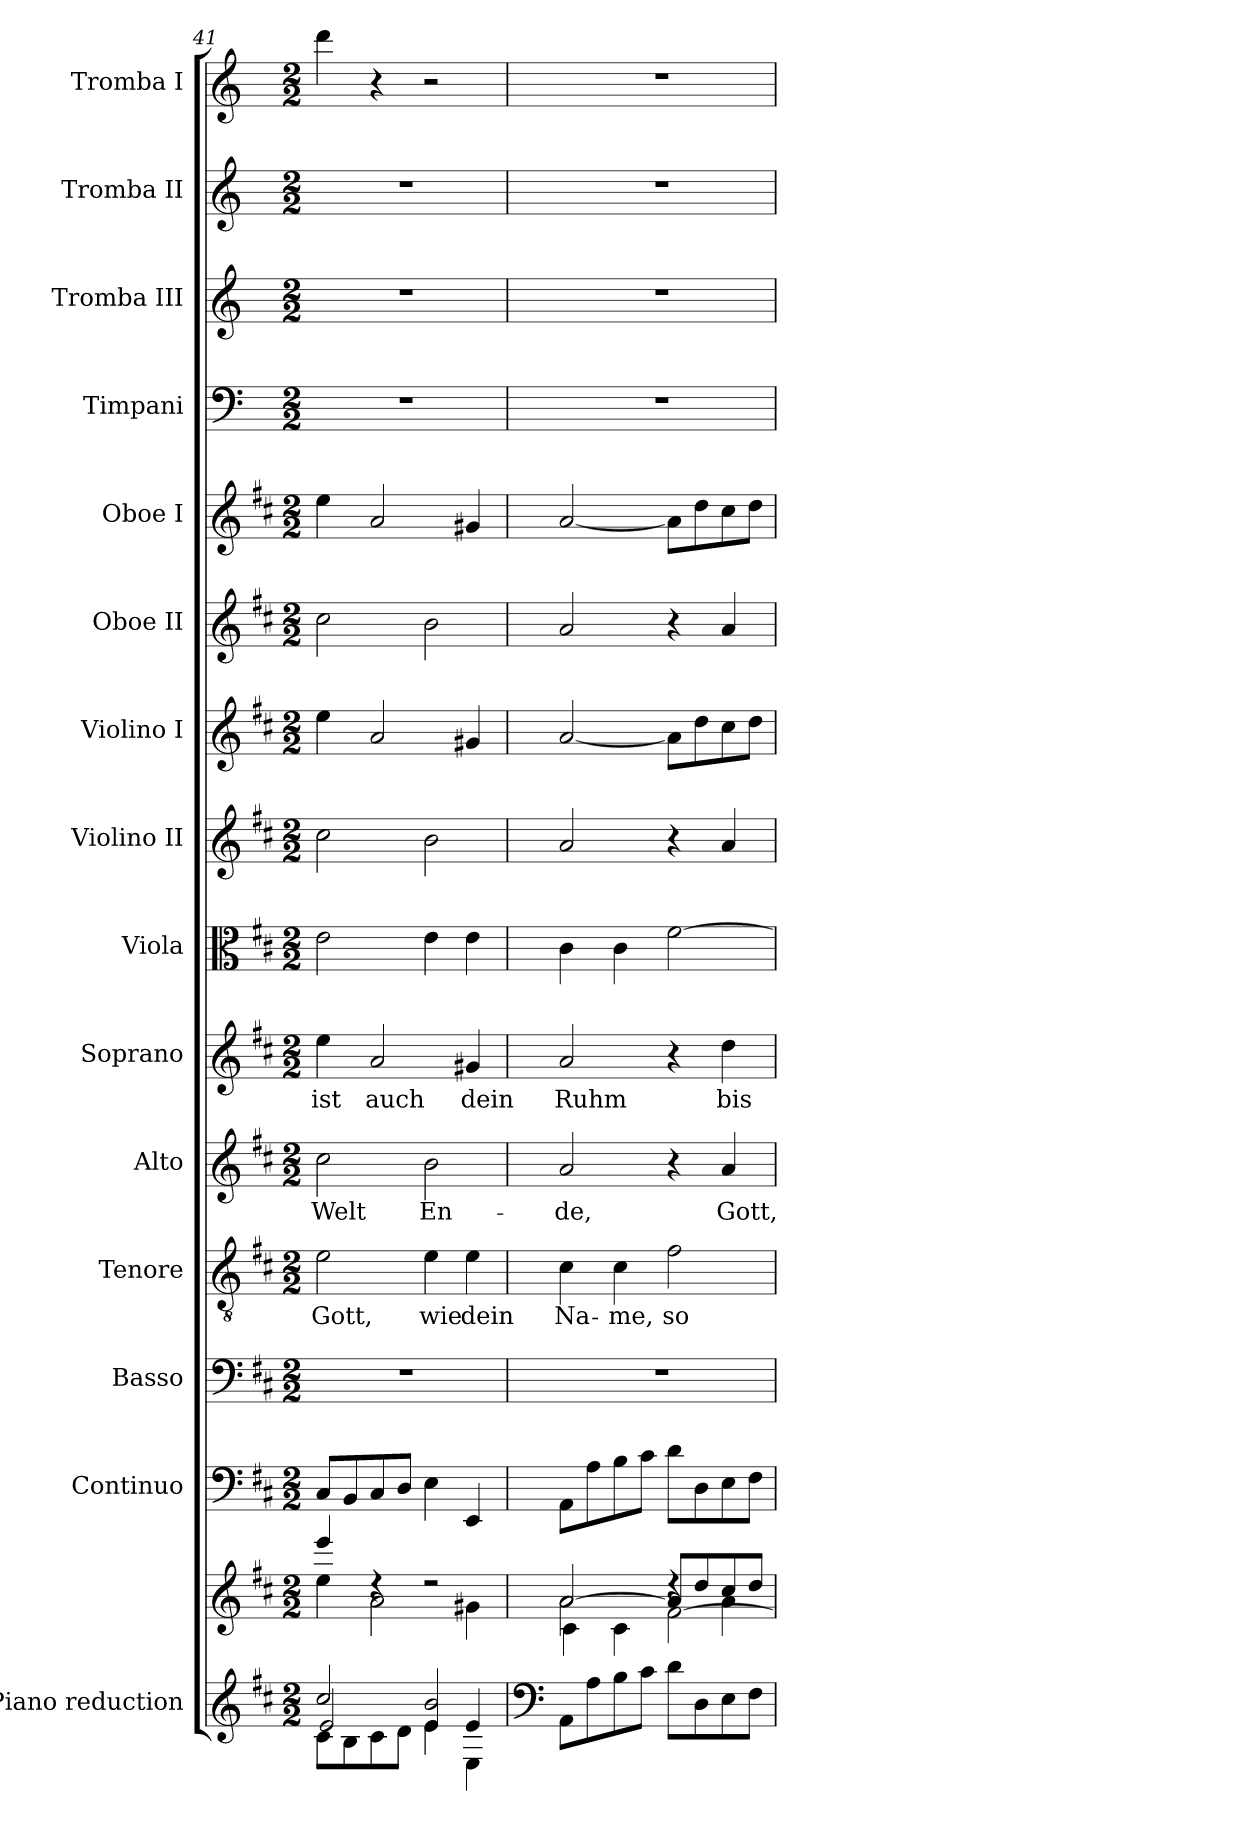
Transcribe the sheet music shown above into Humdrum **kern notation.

**kern	**kern	**kern	**kern	**kern	**text	**kern	**text	**kern	**text	**kern	**kern	**kern	**kern	**kern	**kern	**kern	**kern	**kern
*part15	*part15	*part14	*part13	*part12	*part12	*part11	*part11	*part10	*part10	*part9	*part8	*part7	*part6	*part5	*part4	*part3	*part2	*part1
*staff16	*staff15	*staff14	*staff13	*staff12	*staff12	*staff11	*staff11	*staff10	*staff10	*staff9	*staff8	*staff7	*staff6	*staff5	*staff4	*staff3	*staff2	*staff1
*I"Piano reduction	*	*I"Continuo	*I"Basso	*I"Tenore	*	*I"Alto	*	*I"Soprano	*	*I"Viola	*I"Violino II	*I"Violino I	*I"Oboe II	*I"Oboe I	*I"Timpani	*I"Tromba III	*I"Tromba II	*I"Tromba I
*I'Pno	*	*	*	*	*	*	*	*	*	*I'Vla	*I'Vln	*I'Vln	*I'Ob	*I'Ob	*I'Timp	*	*	*
*clefG2	*clefG2	*clefF4	*clefF4	*clefGv2	*	*clefG2	*	*clefG2	*	*clefC3	*clefG2	*clefG2	*clefG2	*clefG2	*clefF4	*clefG2	*clefG2	*clefG2
*	*	*	*	*	*	*	*	*	*	*	*	*	*	*	*	*ITrd-1c-2	*ITrd-1c-2	*ITrd-1c-2
*k[f#c#]	*k[f#c#]	*k[f#c#]	*k[f#c#]	*k[f#c#]	*	*k[f#c#]	*	*k[f#c#]	*	*k[f#c#]	*k[f#c#]	*k[f#c#]	*k[f#c#]	*k[f#c#]	*k[]	*k[f#c#]	*k[f#c#]	*k[f#c#]
*M2/2	*M2/2	*M2/2	*M2/2	*M2/2	*	*M2/2	*	*M2/2	*	*M2/2	*M2/2	*M2/2	*M2/2	*M2/2	*M2/2	*M2/2	*M2/2	*M2/2
=41	=41	=41	=41	=41	=41	=41	=41	=41	=41	=41	=41	=41	=41	=41	=41	=41	=41	=41
*^	*^	*	*	*	*	*	*	*	*	*	*	*	*	*	*	*	*	*
*	*^	*	*	*	*	*	*	*	*	*	*	*	*	*	*	*	*	*	*	*
!	!	!	!	!	!	!	!	!LO:LY:b	!	!LO:LY:b	!	!LO:LY:b	!	!	!	!	!	!	!	!	!
2cc#/	8c#\L	2e/	4eee/	4ee\	8C#/L	1r	2e\	Gott,	2cc#\	Welt	4ee\	ist	2e\	2cc#\	4ee\	2cc#\	4ee\	1r	1r	1r	4eee\
.	8B\	.	.	.	8BB/	.	.	.	.	.	.	.	.	.	.	.	.	.	.	.	.
!	!	!	!	!	!	!	!	!	!	!	!	!LO:LY:b	!	!	!	!	!	!	!	!	!
.	8c#\	.	4rdd	2a\	8C#/	.	.	.	.	.	2a/	auch	.	.	2a/	.	2a/	.	.	.	4r
.	8d\J	.	.	.	8D/J	.	.	.	.	.	.	.	.	.	.	.	.	.	.	.	.
!	!	!	!	!	!	!	!	!LO:LY:b	!	!LO:LY:b	!	!	!	!	!	!	!	!	!	!	!
2b/	4e\	4e/	2rdd	.	4E\	.	4e\	wie	2b\	En-	.	.	4e\	2b\	.	2b\	.	.	.	.	2r
!	!	!	!	!	!	!	!	!LO:LY:b	!	!	!	!LO:LY:b	!	!	!	!	!	!	!	!	!
.	4E\	4e/	.	4g#X\	4EE/	.	4e\	dein	.	.	4g#X/	dein	4e\	.	4g#X/	.	4g#X/	.	.	.	.
*v	*v	*v	*	*	*	*	*	*	*	*	*	*	*	*	*	*	*	*	*	*	*
*	*v	*v	*	*	*	*	*	*	*	*	*	*	*	*	*	*	*	*	*
=42	=42	=42	=42	=42	=42	=42	=42	=42	=42	=42	=42	=42	=42	=42	=42	=42	=42	=42
*clefF4	*	*	*	*	*	*	*	*	*	*	*	*	*	*	*	*	*	*
*^	*^	*	*	*	*	*	*	*	*	*	*	*	*	*	*	*	*	*
*	*^	*	*^	*	*	*	*	*	*	*	*	*	*	*	*	*	*	*	*	*
!	!	!	!	!	!	!	!	!	!LO:LY:b	!	!LO:LY:b	!	!LO:LY:b	!	!	!	!	!	!	!	!	!
*v	*v	*v	*	*	*	*	*	*	*	*	*	*	*	*	*	*	*	*	*	*	*	*
8AA\L	[2a/	2a\	4c#\	8AA\L	1r	4c#\	Na-	2a/	-de,	2a/	Ruhm	4c#\	2a/	[2a/	2a/	[2a/	1r	1r	1r	1r
8A\	.	.	.	8A\	.	.	.	.	.	.	.	.	.	.	.	.	.	.	.	.
!	!	!	!	!	!	!	!LO:LY:b	!	!	!	!	!	!	!	!	!	!	!	!	!
8B\	.	.	4c#\	8B\	.	4c#\	-me,	.	.	.	.	4c#\	.	.	.	.	.	.	.	.
8c#\J	.	.	.	8c#\J	.	.	.	.	.	.	.	.	.	.	.	.	.	.	.	.
!	!	!	!	!	!	!	!LO:LY:b	!	!	!	!	!	!	!	!	!	!	!	!	!
8d\L	8a/L]	4rdd	[2f#\	8d\L	.	2f#\	so	4r	.	4r	.	[2f#\	4r	8a\L]	4r	8a\L]	.	.	.	.
8D\	8dd/	.	.	8D\	.	.	.	.	.	.	.	.	.	8dd\	.	8dd\	.	.	.	.
!	!	!	!	!	!	!	!	!	!LO:LY:b	!	!LO:LY:b	!	!	!	!	!	!	!	!	!
8E\	8cc#/	4a\	.	8E\	.	.	.	4a/	Gott,	4dd\	bis	.	4a/	8cc#\	4a/	8cc#\	.	.	.	.
8F#\J	8dd/J	.	.	8F#\J	.	.	.	.	.	.	.	.	.	8dd\J	.	8dd\J	.	.	.	.
*	*v	*v	*v	*	*	*	*	*	*	*	*	*	*	*	*	*	*	*	*	*
=	=	=	=	=	=	=	=	=	=	=	=	=	=	=	=	=	=	=
*-	*-	*-	*-	*-	*-	*-	*-	*-	*-	*-	*-	*-	*-	*-	*-	*-	*-	*-
